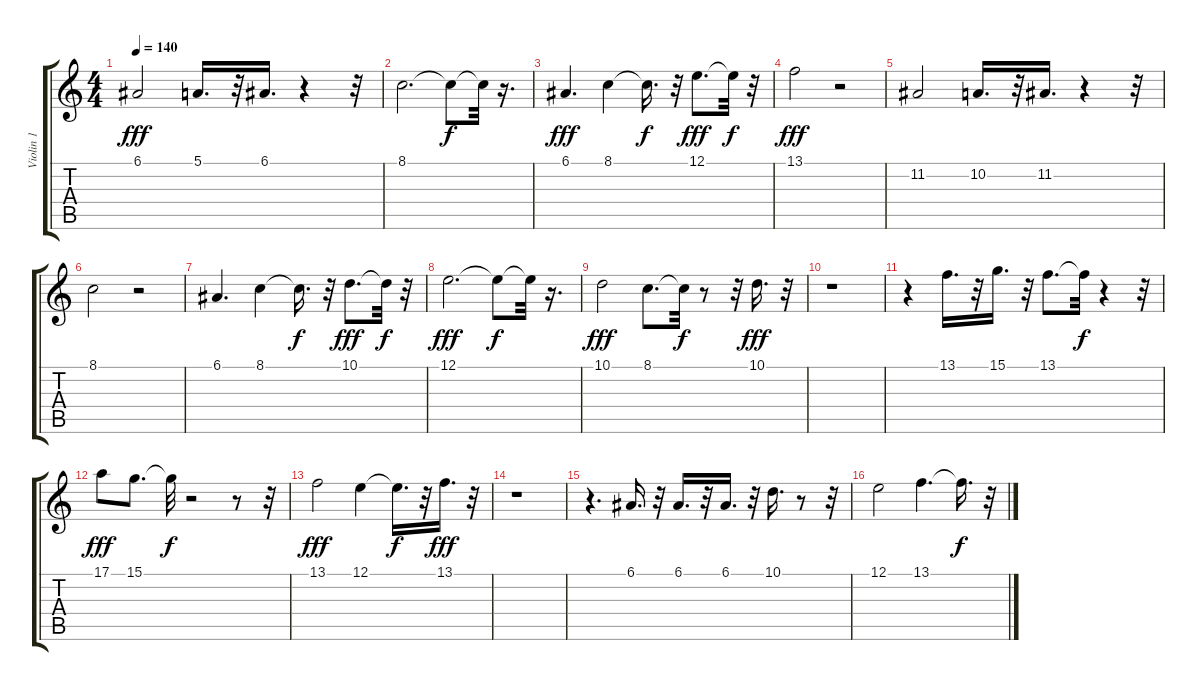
\track ("Violin 1" "Violin 1") {instrument fx5brightness}
\staff {score tabs}
\tuning (E4 B3 G3 D3 A2 E2) {hide}
\ts (4 4)
\tempo 140
\clef g2
\ks c
6.1.2{dy fff volume 15} 5.1.16{d} r.32 6.1.16{d} r.4 r.32 |
8.1.2{d volume 14} 8.1{t}.8{dy f} 8.1{t}.32 r.16{d} |
6.1.4{d dy fff volume 12} 8.1.4 8.1{t}.16{d dy f} r.32 12.1.8{d dy fff} 12.1{t}.32{dy f} r.32 |
13.1.2{dy fff} r.2 |
11.2.2{volume 15} 10.2.16{d} r.32 11.2.16{d} r.4 r.32 |
8.1.2 r.2 |
6.1.4{d volume 15} 8.1.4 8.1{t}.16{d dy f} r.32 10.1.8{d dy fff} 10.1{t}.32{dy f} r.32 |
12.1.2{d dy fff} 12.1{t}.8{dy f} 12.1{t}.32 r.16{d} |
10.1.2{dy fff volume 15} 8.1.8{d} 8.1{t}.32{dy f} r.8 r.32 10.1.16{d dy fff} r.32 |
r.1 |
r.4 13.1.16{d volume 15} r.32 15.1.16{d} r.32 13.1.8{d} 13.1{t}.32{dy f} r.4 r.32 |
17.1.8{dy fff} 15.1.8{d} 15.1{t}.32{dy f} r.2 r.8 r.32 |
13.1.2{dy fff} 12.1.4 12.1{t}.16{d dy f} r.32 13.1.16{d dy fff} r.32 |
r.1 |
r.4{d} 6.1.16{d} r.32 6.1.16{d} r.32 6.1.16{d} r.32 10.1.16{d} r.8 r.32 |
12.1.2 13.1.4{d} 13.1{t}.16{d dy f} r.32
